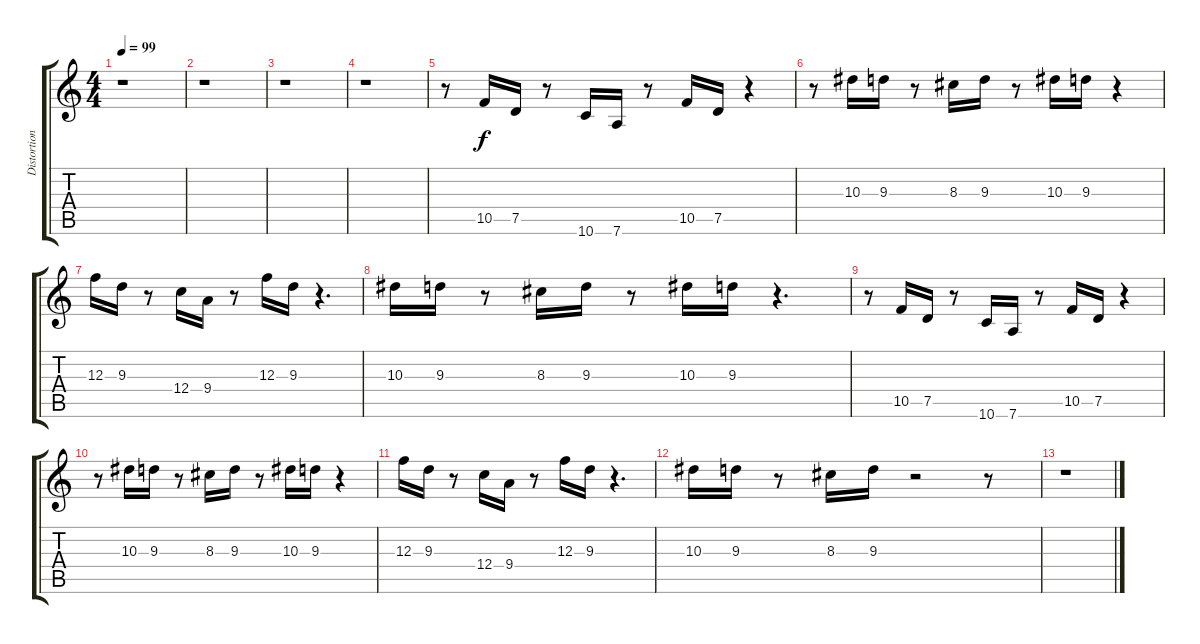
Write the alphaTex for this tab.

\track ("Distortion Guitar" "Distortion") {instrument distortionguitar}
\staff {score tabs}
\tuning (D4 A3 F3 C3 G2 D2) {hide}
\ts (4 4)
\tempo 99
\clef g2
\ks c
r.1{dy f} |
r.1 |
r.1 |
r.1 |
r.8 10.5.16 7.5.16 r.8 10.6.16 7.6.16 r.8 10.5.16 7.5.16 r.4 |
r.8 10.3.16 9.3.16 r.8 8.3.16 9.3.16 r.8 10.3.16 9.3.16 r.4 |
12.3.16 9.3.16 r.8 12.4.16 9.4.16 r.8 12.3.16 9.3.16 r.4{d} |
10.3.16 9.3.16 r.8 8.3.16 9.3.16 r.8 10.3.16 9.3.16 r.4{d} |
r.8 10.5.16 7.5.16 r.8 10.6.16 7.6.16 r.8 10.5.16 7.5.16 r.4 |
r.8 10.3.16 9.3.16 r.8 8.3.16 9.3.16 r.8 10.3.16 9.3.16 r.4 |
12.3.16 9.3.16 r.8 12.4.16 9.4.16 r.8 12.3.16 9.3.16 r.4{d} |
10.3.16 9.3.16 r.8 8.3.16 9.3.16 r.2 r.8 |
r.1
